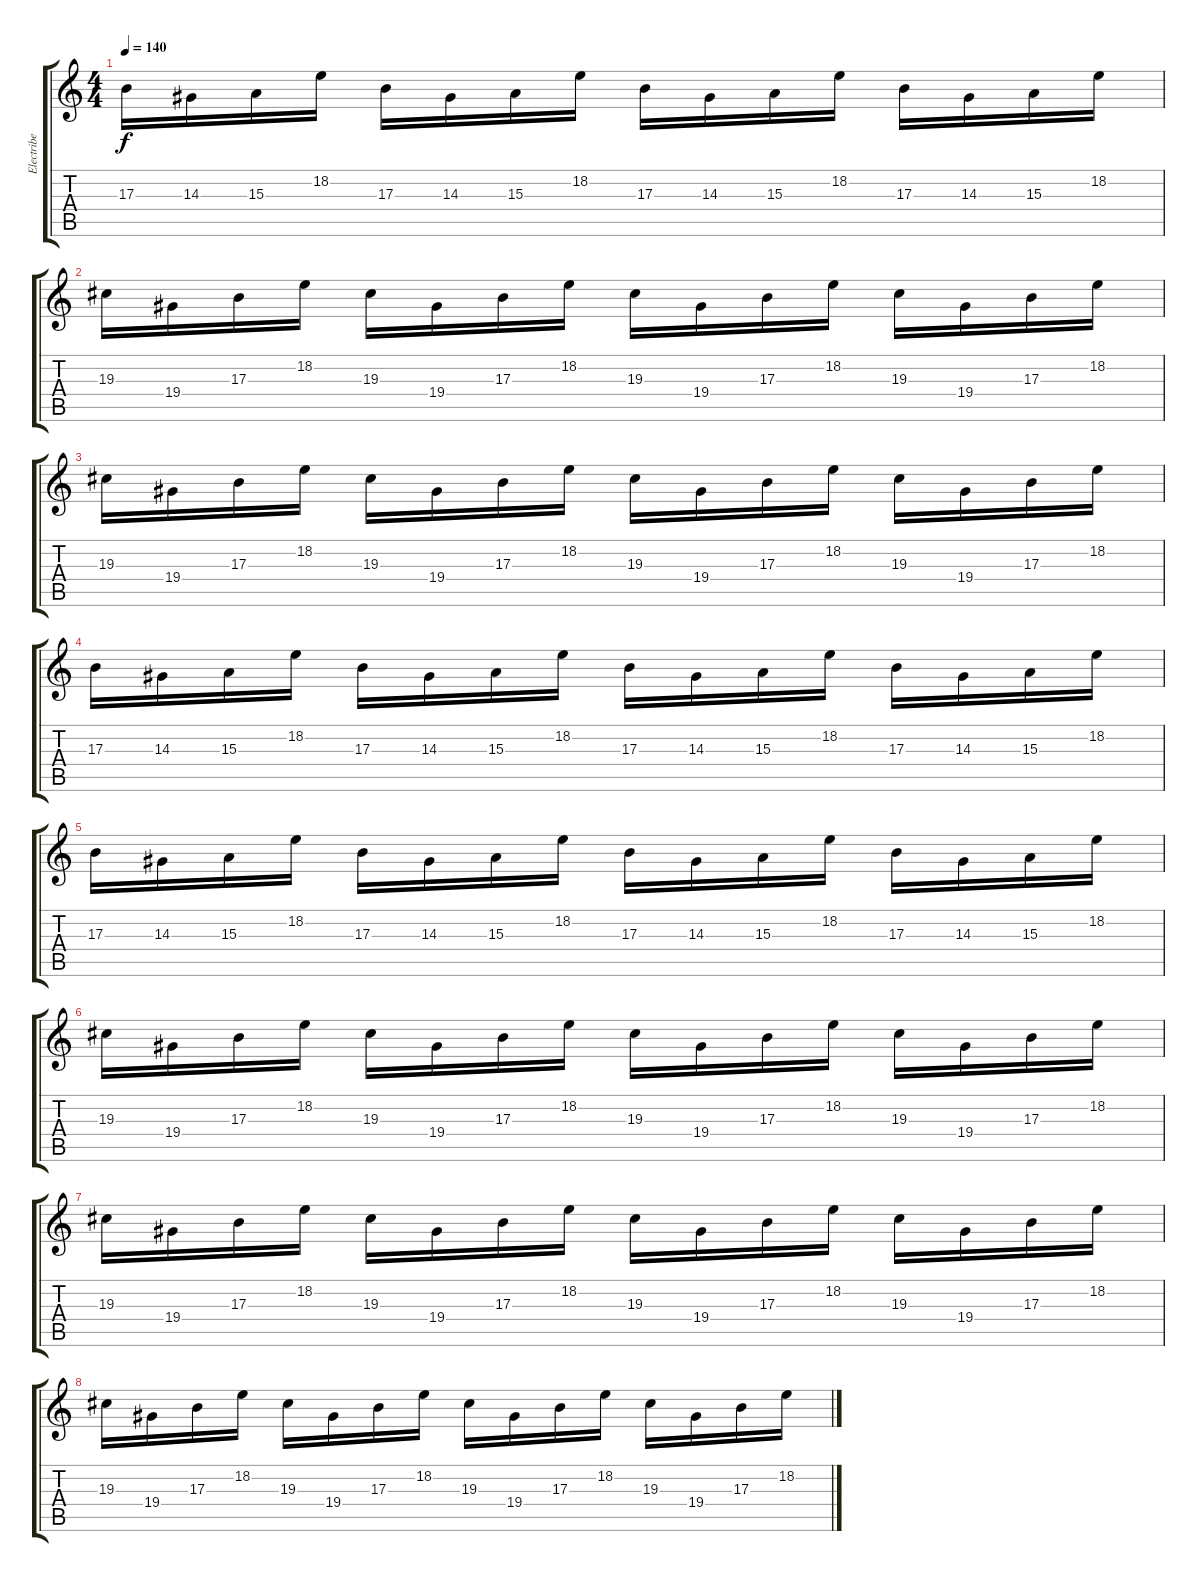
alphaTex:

\track ("Electribe 1" "Electribe ") {instrument lead2sawtooth}
\staff {score tabs}
\tuning (Eb4 Bb3 Gb3 Db3 Ab2 Db2) {hide}
\ts (4 4)
\tempo 140
\clef g2
\ks c
17.3.16{dy f} 14.3.16 15.3.16 18.2.16 17.3.16 14.3.16 15.3.16 18.2.16 17.3.16 14.3.16 15.3.16 18.2.16 17.3.16 14.3.16 15.3.16 18.2.16 |
19.3.16 19.4.16 17.3.16 18.2.16 19.3.16 19.4.16 17.3.16 18.2.16 19.3.16 19.4.16 17.3.16 18.2.16 19.3.16 19.4.16 17.3.16 18.2.16 |
19.3.16 19.4.16 17.3.16 18.2.16 19.3.16 19.4.16 17.3.16 18.2.16 19.3.16 19.4.16 17.3.16 18.2.16 19.3.16 19.4.16 17.3.16 18.2.16 |
17.3.16 14.3.16 15.3.16 18.2.16 17.3.16 14.3.16 15.3.16 18.2.16 17.3.16 14.3.16 15.3.16 18.2.16 17.3.16 14.3.16 15.3.16 18.2.16 |
17.3.16 14.3.16 15.3.16 18.2.16 17.3.16 14.3.16 15.3.16 18.2.16 17.3.16 14.3.16 15.3.16 18.2.16 17.3.16 14.3.16 15.3.16 18.2.16 |
19.3.16{volume 10} 19.4.16 17.3.16 18.2.16 19.3.16 19.4.16 17.3.16 18.2.16 19.3.16 19.4.16 17.3.16 18.2.16 19.3.16 19.4.16 17.3.16 18.2.16 |
19.3.16 19.4.16 17.3.16 18.2.16 19.3.16 19.4.16 17.3.16 18.2.16 19.3.16 19.4.16 17.3.16 18.2.16 19.3.16 19.4.16 17.3.16 18.2.16 |
19.3.16 19.4.16 17.3.16 18.2.16 19.3.16 19.4.16 17.3.16 18.2.16 19.3.16 19.4.16 17.3.16 18.2.16 19.3.16 19.4.16 17.3.16 18.2.16
